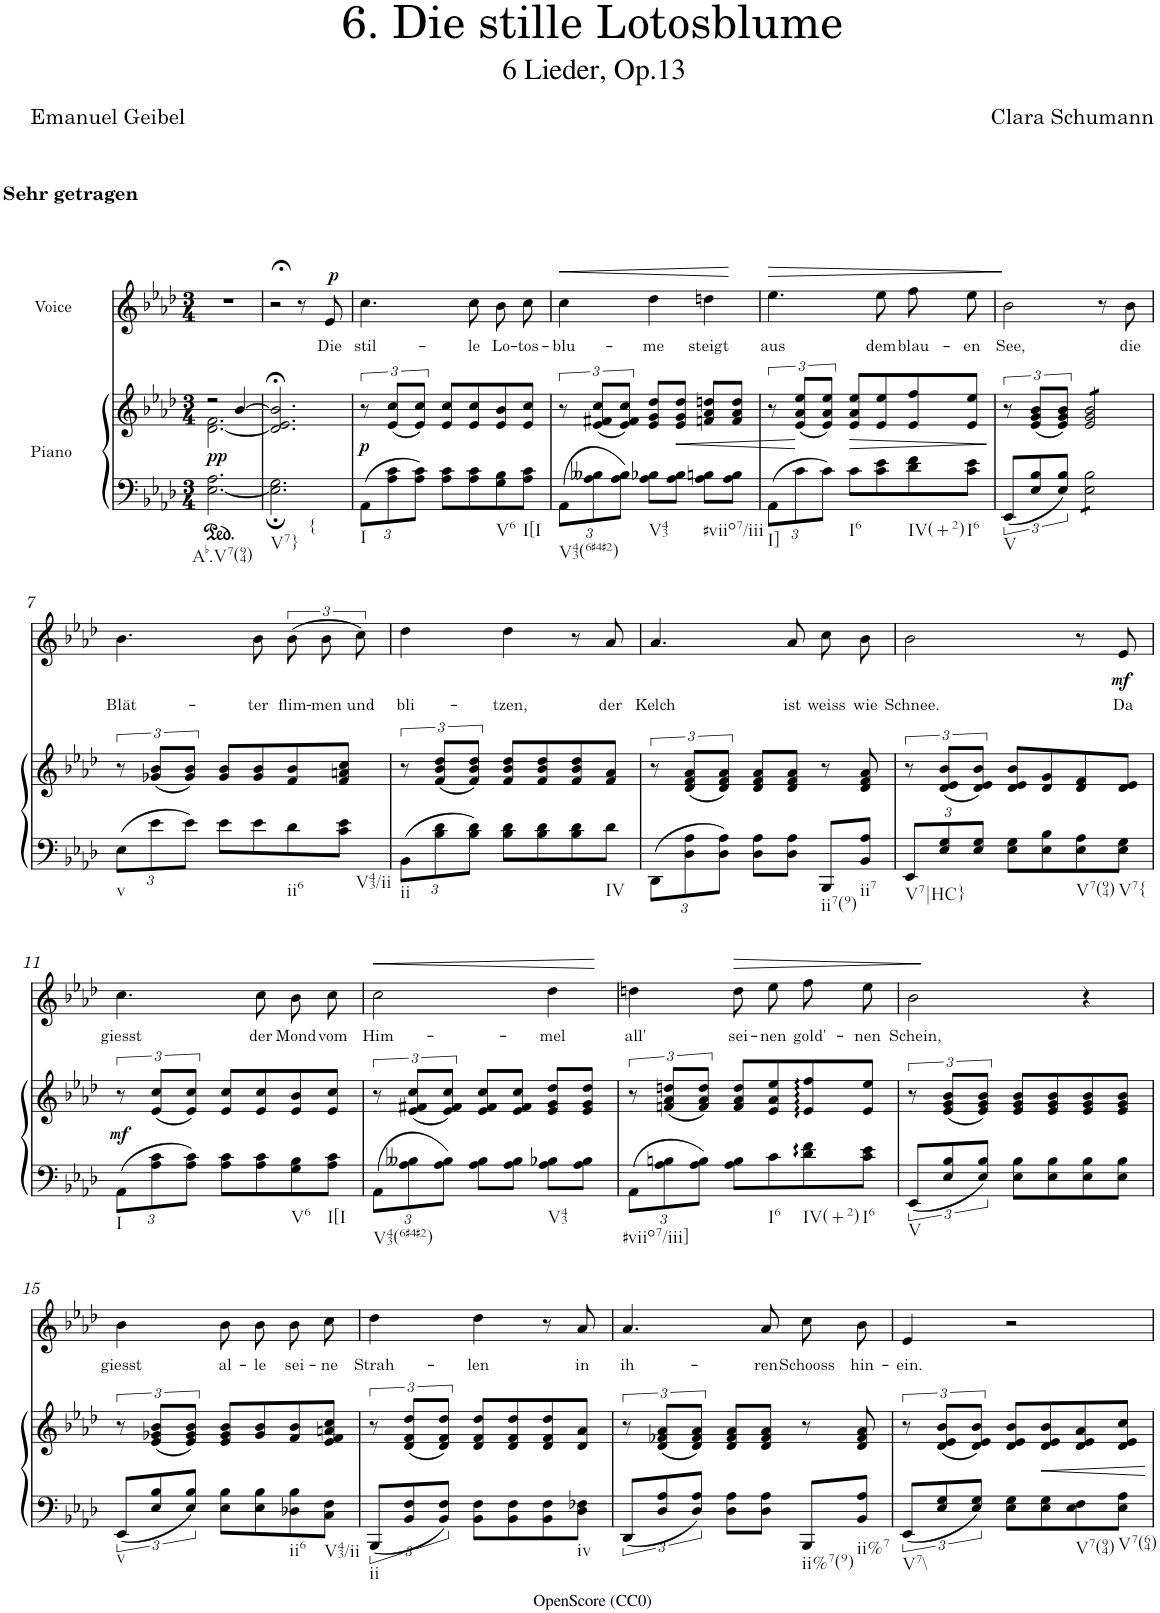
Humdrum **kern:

**kern	**kern	**dynam	**kern	**text	**dynam
*part2	*part2	*part2	*part1	*part1	*part1
*staff3	*staff2	*staff2/3	*staff1	*staff1	*staff1
*I"Piano	*	*	*I"Voice	*	*
*I'Pno	*	*	*	*	*
*clefF4	*clefG2	*	*clefG2	*	*
*k[b-e-a-d-]	*k[b-e-a-d-]	*	*k[b-e-a-d-]	*	*
*M3/4	*M3/4	*	*M3/4	*	*
=1	=1	=1	=1	=1	=1
*	*^	*	*	*	*
!	!	!	!	!LO:TX:a:B:t=Sehr getragen	!	!
!LO:TX:b:t=Ab.V7(94)	!	!	!	!	!	!
!	!	!	!LO:DY:b	!	!	!
[2.E-\ 2.A-\	2r	[2.d-\ 2.f\	pp	2.r	.	.
.	[4b-/	.	.	.	.	.
*	*v	*v	*	*	*	*
=2	=2	=2	=2	=2	=2
!LO:TX:b:t=V7}	!	!	!	!	!
!LO:TX:b:t={	!	!	!	!	!
2.E-\]; 2.G\;	2.d-/];< 2.e-/;< 2.b-/];<	.	2r;<	.	.
.	.	.	8r	.	.
!	!	!	!	!LO:LY:b	!LO:DY:a
.	.	.	8e-/	Die	p
=3	=3	=3	=3	=3	=3
*Xbrackettup	*	*	*	*	*
!LO:TX:b:t=I	!	!	!	!	!
!	!	!LO:DY:b	!	!LO:LY:b	!
12AA-\L	12r	p	4.cc\	stil-	.
12A-\ 12c\	(12e-/ 12cc/L	.	.	.	.
12A-\ 12c\J	12e-/ 12cc/J)	.	.	.	.
8A-\ 8c\L	8e-/ 8cc/L	.	.	.	.
!	!	!	!	!LO:LY:b	!
8A-\ 8c\	8e-/ 8cc/	.	8cc\	-le	.
!LO:TX:b:t=V6	!	!	!	!	!
!	!	!	!	!LO:LY:b	!
8G\ 8B-\	8e-/ 8b-/	.	8b-\L	Lo-	.
!LO:TX:b:t=I[I	!	!	!	!	!
!	!	!	!	!LO:LY:b	!
8A-\ 8c\J	8e-/ 8cc/J	.	8cc\J	-tos-	.
=4	=4	=4	=4	=4	=4
!LO:TX:b:t=V43(6#4#2)	!	!	!	!	!
!	!	!	!	!LO:LY:b	!LO:HP:b
12AA-\L	12r	.	4cc\	-blu-	<
12A-\ 12B--X\	(12e-/ 12f#X/ 12cc/L	.	.	.	.
12A-\ 12B--\J	12e-/ 12f#/ 12cc/J)	.	.	.	.
!LO:TX:b:t=V43	!	!	!	!	!
!	!	!	!	!LO:LY:b	!
8A-\ 8B-X\L	8e-/ 8g/ 8dd-/L	.	4dd-\	-me	.
!	!	!LO:HP:b	!	!	!
8A-\ 8B-\J	8e-/ 8g/ 8dd-/J	<	.	.	.
!LO:TX:b:t=#viio7/iii	!	!	!	!	!
!	!	!	!	!LO:LY:b	!
8A-\ 8Bn\L	8fn/ 8a-/ 8ddn/L	.	4ddn\	steigt	.
8A-\ 8B\J	8f/ 8a-/ 8dd/J	.	.	.	.
.	.	.	.	.	[
=5	=5	=5	=5	=5	=5
!LO:TX:b:t=I]	!	!	!	!	!
!	!	!	!	!LO:LY:b	!LO:HP:b
12AA-\L	12r	.	4.ee-\	aus	>
12c\	(12e-/ 12a-/ 12ee-/L	[	.	.	.
12c\J	12e-/ 12a-/ 12ee-/J)	.	.	.	.
!LO:TX:b:t=I6	!	!	!	!	!
!	!	!LO:HP:b	!	!	!
8c\L	8e-/ 8a-/ 8ee-/L	>	.	.	.
!	!	!	!	!LO:LY:b	!
8c\ 8e-\	8e-/ 8ee-/	.	8ee-\	dem	.
!LO:TX:b:t=IV(+2)	!	!	!	!	!
!	!	!	!	!LO:LY:b	!
8d-\ 8f\	8e-/ 8ff/	.	8ff\L	blau-	.
!LO:TX:b:t=I6	!	!	!	!	!
!	!	!	!	!LO:LY:b	!
8c\ 8e-\J	8e-/ 8ee-/J	.	8ee-\J	-en	.
.	.	]	.	.	]
=6	=6	=6	=6	=6	=6
*brackettup	*	*	*	*	*
!LO:TX:b:t=V	!	!	!	!	!
!	!	!	!	!LO:LY:b	!
12EE-/L	12r	.	2b-\	See,	.
12E-/ 12B-/	(12e-/ 12g/ 12b-/L	.	.	.	.
12E-/ 12B-/J	12e-/ 12g/ 12b-/J)	.	.	.	.
*tremolo	*	*	*	*	*
*	*tremolo	*	*	*	*
8E-\ 8B-\L	8e-/ 8g/ 8b-/L	.	.	.	.
8E-\ 8B-\	8e-/ 8g/ 8b-/	.	.	.	.
8E-\ 8B-\	8e-/ 8g/ 8b-/	.	8r	.	.
!	!	!	!	!LO:LY:b	!
8E-\ 8B-\J	8e-/ 8g/ 8b-/J	.	8b-\	die	.
*	*Xtremolo	*	*	*	*
*Xtremolo	*	*	*	*	*
!!LO:LB:g=z
=7	=7	=7	=7	=7	=7
*Xbrackettup	*	*	*	*	*
!LO:TX:b:t=v	!	!	!	!	!
!	!	!	!	!LO:LY:b	!
12E-\L	12r	.	4.b-\	Blät-	.
12e-\	(12g-X/ 12b-/L	.	.	.	.
12e-\J	12g-/ 12b-/J)	.	.	.	.
8e-\L	8g-/ 8b-/L	.	.	.	.
!	!	!	!	!LO:LY:b	!
8e-\	8g-/ 8b-/	.	8b-\	-ter	.
!LO:TX:b:t=ii6	!	!	!	!	!
!	!	!	!	!LO:LY:b	!
8d-\	8f/ 8b-/	.	(12b-\L	flim-	.
!	!	!	!	!LO:LY:b	!
.	.	.	12b-\	-men	.
!LO:TX:b:t=V43/ii	!	!	!	!	!
8c\ 8e-\J	8f/ 8an/ 8cc/J	.	.	.	.
!	!	!	!	!LO:LY:b	!
.	.	.	12cc\J)	und	.
=8	=8	=8	=8	=8	=8
!LO:TX:b:t=ii	!	!	!	!	!
!	!	!	!	!LO:LY:b	!
12BB-\L	12r	.	4dd-\	bli-	.
12B-\ 12d-\	(12f/ 12b-/ 12dd-/L	.	.	.	.
12B-\ 12d-\J	12f/ 12b-/ 12dd-/J)	.	.	.	.
!	!	!	!	!LO:LY:b	!
8B-\ 8d-\L	8f/ 8b-/ 8dd-/L	.	4dd-\	-tzen,	.
8B-\ 8d-\	8f/ 8b-/ 8dd-/	.	.	.	.
8B-\ 8d-\	8f/ 8b-/ 8dd-/	.	8r	.	.
!LO:TX:b:t=IV	!	!	!	!	!
!	!	!	!	!LO:LY:b	!
8d-\J	8f/ 8a-/J	.	8a-/	der	.
=9	=9	=9	=9	=9	=9
!	!	!	!	!LO:LY:b	!
12DD-\L	12r	.	4.a-/	Kelch	.
12D-\ 12A-\	(12d-/ 12f/ 12a-/L	.	.	.	.
12D-\ 12A-\J	12d-/ 12f/ 12a-/J)	.	.	.	.
8D-\ 8A-\L	8d-/ 8f/ 8a-/L	.	.	.	.
!	!	!	!	!LO:LY:b	!
8D-\ 8A-\J	8d-/ 8f/ 8a-/J	.	8a-/	ist	.
!LO:TX:b:t=ii7(9)	!	!	!	!	!
!	!	!	!	!LO:LY:b	!
8BBB-/L	8r	.	8cc\L	weiss	.
!LO:TX:b:t=ii7	!	!	!	!	!
!	!	!	!	!LO:LY:b	!
8BB-/ 8A-/J	8d-/ 8f/ 8a-/	.	8b-\J	wie	.
=10	=10	=10	=10	=10	=10
!LO:TX:b:t=V7|HC}	!	!	!	!	!
!	!	!	!	!LO:LY:b	!
12EE-/L	12r	.	2b-\	Schnee.	.
12E-/ 12G/	(12d-/ 12e-/ 12b-/L	.	.	.	.
12E-/ 12G/J	12d-/ 12e-/ 12b-/J)	.	.	.	.
8E-\ 8G\L	8d-/ 8e-/ 8b-/L	.	.	.	.
8E-\ 8B-\	8d-/ 8g/	.	.	.	.
!LO:TX:b:t=V7(94)	!	!	!	!	!
8E-\ 8A-\	8d-/ 8f/	.	8r	.	.
!LO:TX:b:t=V7{	!	!	!	!	!
!	!	!	!	!LO:LY:b	!LO:DY:b
8E-\ 8G\J	8d-/ 8e-/J	.	8e-/	Da	mf
!!LO:LB:g=z
=11	=11	=11	=11	=11	=11
!LO:TX:b:t=I	!	!	!	!	!
!	!	!LO:DY:b	!	!LO:LY:b	!
12AA-\L	12r	mf	4.cc\	giesst	.
12A-\ 12c\	(12e-/ 12cc/L	.	.	.	.
12A-\ 12c\J	12e-/ 12cc/J)	.	.	.	.
8A-\ 8c\L	8e-/ 8cc/L	.	.	.	.
!	!	!	!	!LO:LY:b	!
8A-\ 8c\	8e-/ 8cc/	.	8cc\	der	.
!LO:TX:b:t=V6	!	!	!	!	!
!	!	!	!	!LO:LY:b	!
8G\ 8B-\	8e-/ 8b-/	.	8b-\L	Mond	.
!LO:TX:b:t=I[I	!	!	!	!	!
!	!	!	!	!LO:LY:b	!
8A-\ 8c\J	8e-/ 8cc/J	.	8cc\J	vom	.
=12	=12	=12	=12	=12	=12
!LO:TX:b:t=V43(6#4#2)	!	!	!	!	!
!	!	!	!	!LO:LY:b	!LO:HP:b
12AA-\L	12r	.	2cc\	Him-	<
12A-\ 12B--X\	(12e-/ 12f#X/ 12cc/L	.	.	.	.
12A-\ 12B--\J	12e-/ 12f#/ 12cc/J)	.	.	.	.
8A-\ 8B--\L	8e-/ 8f#/ 8cc/L	.	.	.	.
8A-\ 8B--\J	8e-/ 8f#/ 8cc/J	.	.	.	.
!LO:TX:b:t=V43	!	!	!	!	!
!	!	!	!	!LO:LY:b	!
8A-\ 8B-X\L	8e-/ 8g/ 8dd-/L	.	4dd-\	-mel	.
8A-\ 8B-\J	8e-/ 8g/ 8dd-/J	.	.	.	.
.	.	.	.	.	[
=13	=13	=13	=13	=13	=13
!LO:TX:b:t=#viio7/iii]	!	!	!	!	!
!	!	!	!	!LO:LY:b	!
12AA-\L	12r	.	4ddn\	all'	.
12A-\ 12Bn\	(12fn/ 12a-/ 12ddn/L	.	.	.	.
12A-\ 12B\J	12f/ 12a-/ 12dd/J)	.	.	.	.
!	!	!	!	!LO:LY:b	!LO:HP:b
8A-\ 8B\L	8f/ 8a-/ 8dd/L	.	8dd\L	sei-	>
!LO:TX:b:t=I6	!	!	!	!	!
!	!	!	!	!LO:LY:b	!
8c\	8e-/ 8a-/ 8ee-/	.	8ee-\J	-nen	.
!LO:TX:b:t=IV(+2)	!	!	!	!	!
!	!	!	!	!LO:LY:b	!
8d-\ 8f\	8e-/ 8ff/	.	8ff\L	gold'-	.
!LO:TX:b:t=I6	!	!	!	!	!
!	!	!	!	!LO:LY:b	!
8c\ 8e-\J	8e-/ 8ee-/J	.	8ee-\J	-nen	.
.	.	.	.	.	]
=14	=14	=14	=14	=14	=14
*brackettup	*	*	*	*	*
!LO:TX:b:t=V	!	!	!	!	!
!	!	!	!	!LO:LY:b	!
12EE-/L	12r	.	2b-\	Schein,	.
12E-/ 12B-/	(12e-/ 12g/ 12b-/L	.	.	.	.
12E-/ 12B-/J	12e-/ 12g/ 12b-/J)	.	.	.	.
8E-\ 8B-\L	8e-/ 8g/ 8b-/L	.	.	.	.
8E-\ 8B-\	8e-/ 8g/ 8b-/	.	.	.	.
8E-\ 8B-\	8e-/ 8g/ 8b-/	.	4r	.	.
8E-\ 8B-\J	8e-/ 8g/ 8b-/J	.	.	.	.
!!LO:LB:g=z
=15	=15	=15	=15	=15	=15
!LO:TX:b:t=v	!	!	!	!	!
!	!	!	!	!LO:LY:b	!
12EE-/L	12r	.	4b-\	giesst	.
12E-/ 12B-/	(12e-/ 12g-X/ 12b-/L	.	.	.	.
12E-/ 12B-/J	12e-/ 12g-/ 12b-/J)	.	.	.	.
!	!	!	!	!LO:LY:b	!
8E-\ 8B-\L	8e-/ 8g-/ 8b-/L	.	8b-\L	al-	.
!	!	!	!	!LO:LY:b	!
8E-\ 8B-\	8g-/ 8b-/	.	8b-\J	-le	.
!LO:TX:b:t=ii6	!	!	!	!	!
!	!	!	!	!LO:LY:b	!
8D-X\ 8B-\	8f/ 8b-/	.	8b-\L	sei-	.
!LO:TX:b:t=V43/ii	!	!	!	!	!
!	!	!	!	!LO:LY:b	!
8C\ 8F\J	8e-/ 8f/ 8an/ 8cc/J	.	8cc\J	-ne	.
=16	=16	=16	=16	=16	=16
!LO:TX:b:t=ii	!	!	!	!	!
!	!	!	!	!LO:LY:b	!
12BBB-/L	12r	.	4dd-\	Strah-	.
12BB-/ 12F/	(12d-/ 12f/ 12dd-/L	.	.	.	.
12BB-/ 12F/J	12d-/ 12f/ 12dd-/J)	.	.	.	.
!	!	!	!	!LO:LY:b	!
8BB-\ 8F\L	8d-/ 8f/ 8dd-/L	.	4dd-\	-len	.
8BB-\ 8F\	8d-/ 8f/ 8dd-/	.	.	.	.
8BB-\ 8F\	8d-/ 8f/ 8dd-/	.	8r	.	.
!LO:TX:b:t=iv	!	!	!	!	!
!	!	!	!	!LO:LY:b	!
8D-\ 8F-X\J	8d-/ 8a-/J	.	8a-/	in	.
=17	=17	=17	=17	=17	=17
!	!	!	!	!LO:LY:b	!
12DD-/L	12r	.	4.a-/	ih-	.
12D-/ 12A-/	(12d-/ 12f-X/ 12a-/L	.	.	.	.
12D-/ 12A-/J	12d-/ 12f-/ 12a-/J)	.	.	.	.
8D-\ 8A-\L	8d-/ 8f-/ 8a-/L	.	.	.	.
!	!	!	!	!LO:LY:b	!
8D-\ 8A-\J	8d-/ 8f-/ 8a-/J	.	8a-/	-ren	.
!LO:TX:b:t=ii%7(9)	!	!	!	!	!
!	!	!	!	!LO:LY:b	!
8BBB-/L	8r	.	8cc\L	Schooss	.
!LO:TX:b:t=ii%7	!	!	!	!	!
!	!	!	!	!LO:LY:b	!
8BB-/ 8A-/J	8d-/ 8f-/ 8a-/	.	8b-\J	hin-	.
=18	=18	=18	=18	=18	=18
!LO:TX:b:t=V7\\	!	!	!	!	!
!	!	!	!	!LO:LY:b	!
12EE-/L	12r	.	4e-/	-ein.	.
12E-/ 12G/	(12d-/ 12e-/ 12b-/L	.	.	.	.
12E-/ 12G/J	12d-/ 12e-/ 12b-/J)	.	.	.	.
8E-\ 8G\L	8d-/ 8e-/ 8b-/L	.	2r	.	.
!	!	!LO:HP:b	!	!	!
8E-\ 8G\	8d-/ 8e-/ 8b-/	<	.	.	.
!LO:TX:b:t=V7(94)	!	!	!	!	!
8E-\ 8F\	8d-/ 8e-/ 8a-/	.	.	.	.
!LO:TX:b:t=V7(64)	!	!	!	!	!
8E-\ 8A-\J	8d-/ 8e-/ 8cc/J	.	.	.	.
.	.	[	.	.	.
=	=	=	=	=	=
*-	*-	*-	*-	*-	*-
